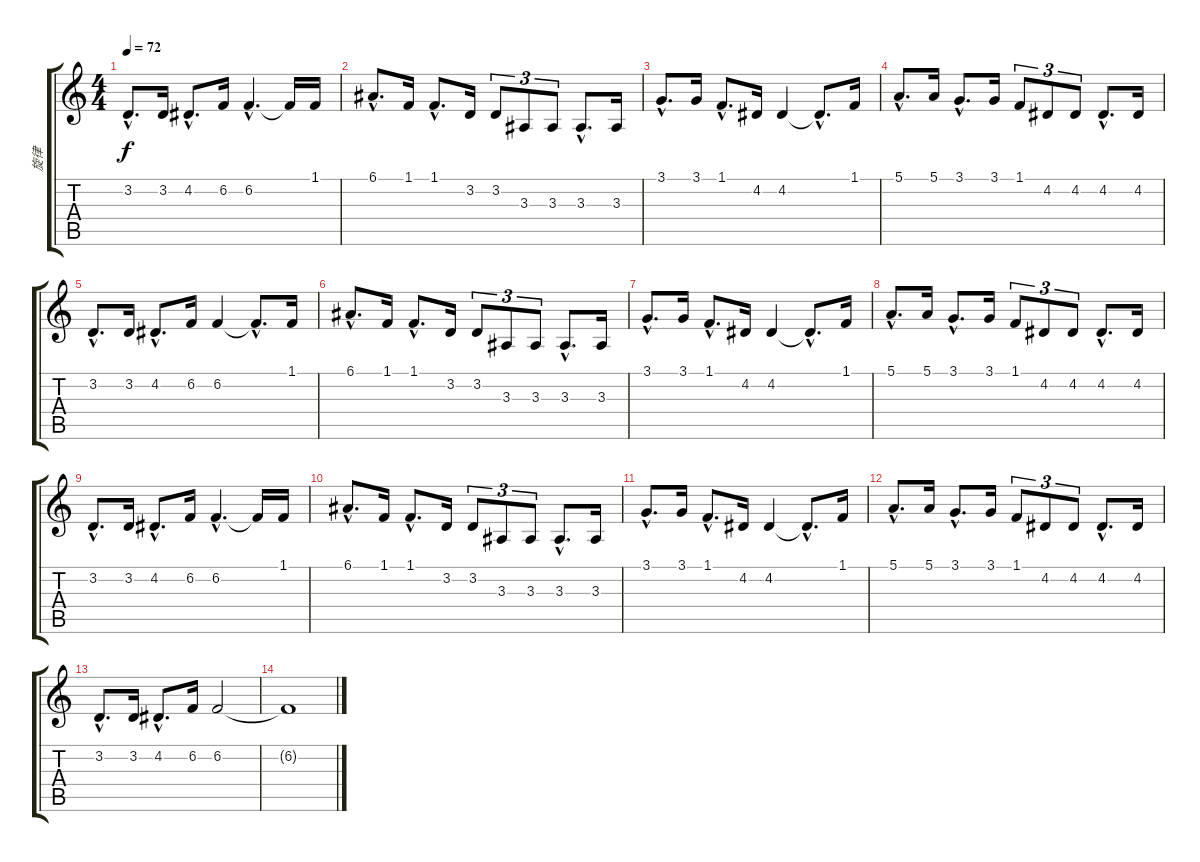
\track ("旋律" "旋律") {instrument violin}
\staff {score tabs}
\tuning (E4 B3 G3 D3 A2 E2) {hide}
\ts (4 4)
\tempo 72
\clef g2
\ks c
3.2{hac}.8{d dy f} 3.2.16 4.2{hac}.8{d} 6.2.16 6.2{hac}.4{d} 6.2{t}.16 1.1.16 |
6.1{hac}.8{d} 1.1.16 1.1{hac}.8{d} 3.2.16 3.2.8{tu (3 2)} 3.3.8{tu (3 2)} 3.3.8{tu (3 2)} 3.3{hac}.8{d} 3.3.16 |
3.1{hac}.8{d} 3.1.16 1.1{hac}.8{d} 4.2.16 4.2.4 4.2{hac t}.8{d} 1.1.16 |
5.1{hac}.8{d} 5.1.16 3.1{hac}.8{d} 3.1.16 1.1.8{tu (3 2)} 4.2.8{tu (3 2)} 4.2.8{tu (3 2)} 4.2{hac}.8{d} 4.2.16 |
3.2{hac}.8{d} 3.2.16 4.2{hac}.8{d} 6.2.16 6.2.4 6.2{hac t}.8{d} 1.1.16 |
6.1{hac}.8{d} 1.1.16 1.1{hac}.8{d} 3.2.16 3.2.8{tu (3 2)} 3.3.8{tu (3 2)} 3.3.8{tu (3 2)} 3.3{hac}.8{d} 3.3.16 |
3.1{hac}.8{d} 3.1.16 1.1{hac}.8{d} 4.2.16 4.2.4 4.2{hac t}.8{d} 1.1.16 |
5.1{hac}.8{d} 5.1.16 3.1{hac}.8{d} 3.1.16 1.1.8{tu (3 2)} 4.2.8{tu (3 2)} 4.2.8{tu (3 2)} 4.2{hac}.8{d} 4.2.16 |
3.2{hac}.8{d} 3.2.16 4.2{hac}.8{d} 6.2.16 6.2{hac}.4{d} 6.2{t}.16 1.1.16 |
6.1{hac}.8{d} 1.1.16 1.1{hac}.8{d} 3.2.16 3.2.8{tu (3 2)} 3.3.8{tu (3 2)} 3.3.8{tu (3 2)} 3.3{hac}.8{d} 3.3.16 |
3.1{hac}.8{d} 3.1.16 1.1{hac}.8{d} 4.2.16 4.2.4 4.2{hac t}.8{d} 1.1.16 |
5.1{hac}.8{d} 5.1.16 3.1{hac}.8{d} 3.1.16 1.1.8{tu (3 2)} 4.2.8{tu (3 2)} 4.2.8{tu (3 2)} 4.2{hac}.8{d} 4.2.16 |
3.2{hac}.8{d} 3.2.16 4.2{hac}.8{d} 6.2.16 6.2.2 |
6.2{t}.1
